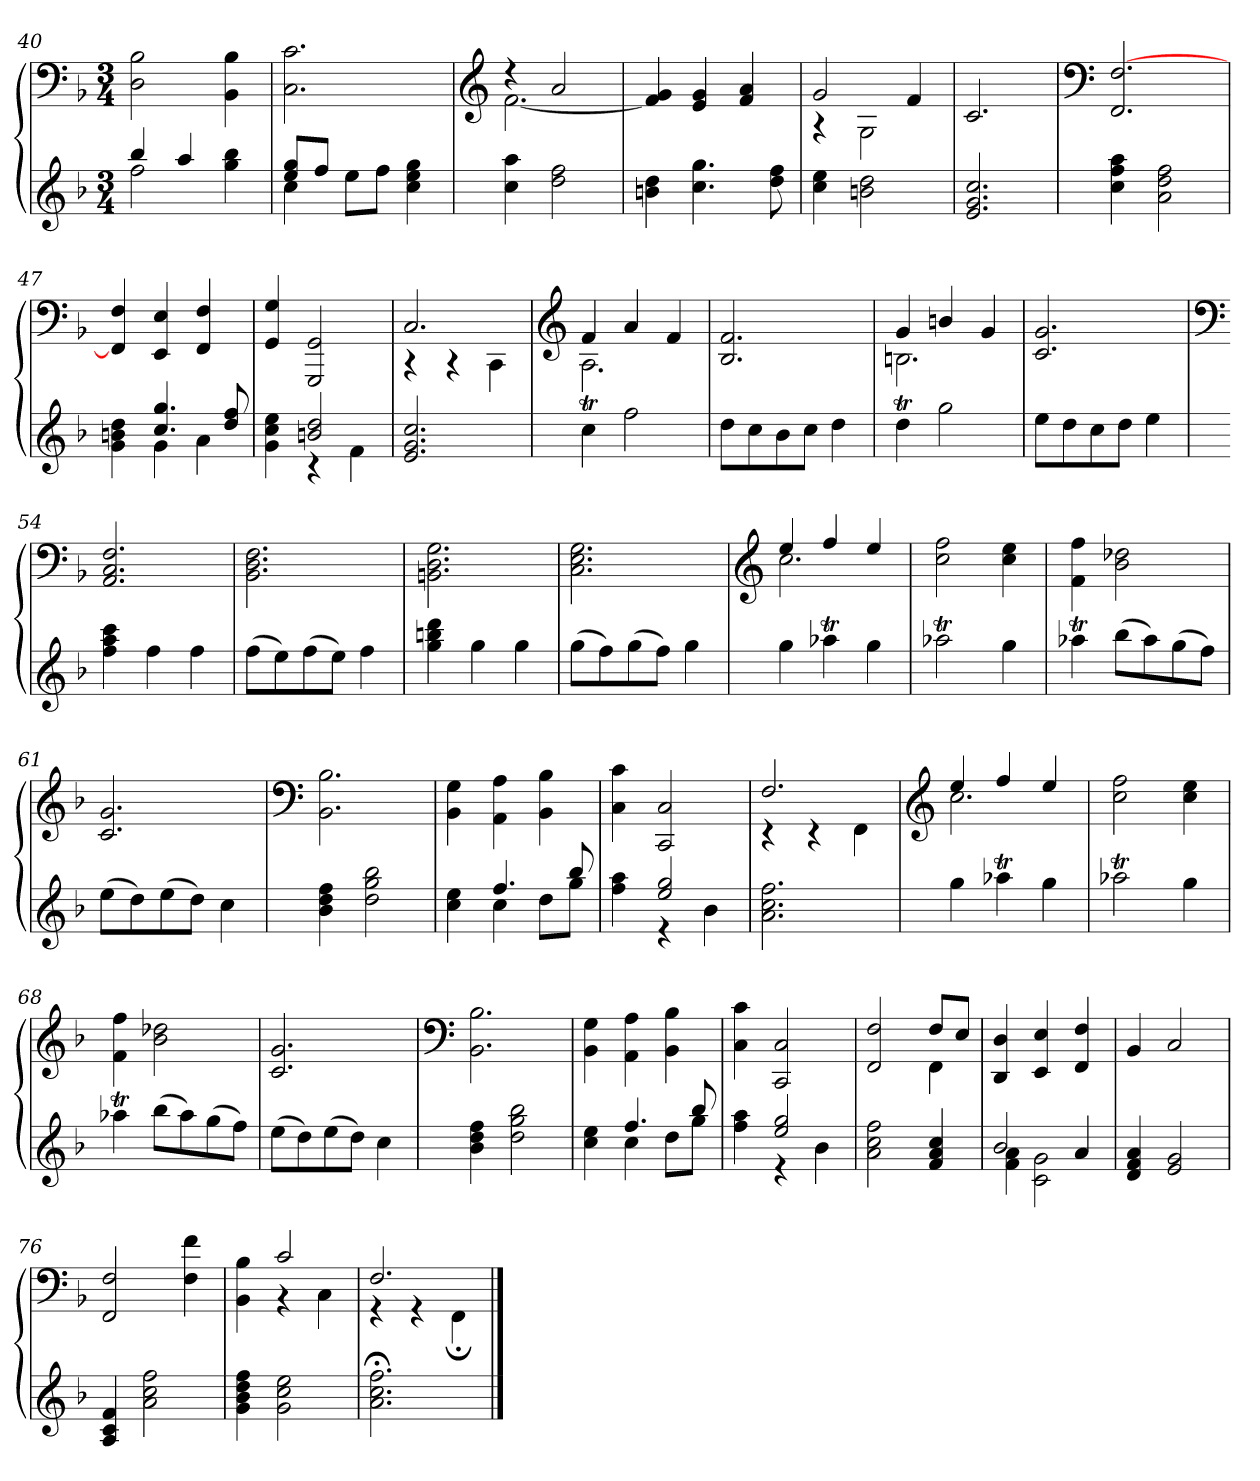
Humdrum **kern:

**kern	**kern
*part1	*part1
*staff2	*staff1
*clefG2	*clefF4
*k[b-]	*k[b-]
*d:	*d:
*M3/4	*M3/4
=40	=40
*^	*
4bb-/	2ff\	2D\ 2B-\
4aa/	.	.
4ryy	4gg\ 4bb-\	4BB-\ 4B-\
=41	=41	=41
8ee/ 8gg/L	4cc\	2.C\ 2.c\
8ff/J	.	.
2ryy	8ee\L	.
.	8ff\J	.
.	4cc\ 4ee\ 4gg\	.
*v	*v	*
=42	=42
*	*clefG2
*	*^
4cc\ 4aa\	4r	[2.f\
2dd\ 2ff\	2a/	.
*	*v	*v
=43	=43
4bn\ 4dd\	4f]/ 4g/
4.cc\ 4.gg\	4e/ 4g/
.	4f/ 4a/
8dd\ 8ff\	.
=44	=44
*	*^
4cc\ 4ee\	2g/	4r
2bn\ 2dd\	.	2G\
.	4f/	.
*	*v	*v
=45	=45
2.e/ 2.g/ 2.cc/	2.c/
=46	=46
*	*clefF4
4cc\ 4ff\ 4aa\	2.FF/ [2.F/
2a\ 2dd\ 2ff\	.
=47	=47
*^	*
4g\ 4bn\ 4dd\	4ryy	4FF]/ 4F/
4.cc/ 4.gg/	4g\	4EE/ 4E/
.	4a\	4FF/ 4F/
8dd/ 8ff/	.	.
=48	=48	=48
4g\ 4cc\ 4ee\	4ryy	4GG/ 4G/
2bn/ 2dd/	4r	2GGG/ 2GG/
.	4f\	.
*v	*v	*
=49	=49
*	*^
2.e/ 2.g/ 2.cc/	2.C/	4r
.	.	4r
.	.	4CC\
=50	=50	=50
*	*clefG2	*
4ccT\	4f/	2.A\
2ff\	4a/	.
.	4f/	.
*	*v	*v
=51	=51
8dd\L	2.B-/ 2.f/
8cc\	.
8b-\	.
8cc\J	.
4dd\	.
=52	=52
*	*^
4ddT\	4g/	2.Bn\
2gg\	4bn/	.
.	4g/	.
*	*v	*v
=53	=53
8ee\L	2.c/ 2.g/
8dd\	.
8cc\	.
8dd\J	.
4ee\	.
=54	=54
*	*clefF4
4ff\ 4aa\ 4ccc\	2.AA/ 2.C/ 2.F/
4ff\	.
4ff\	.
=55	=55
(8ff\L	2.BB-\ 2.D\ 2.F\
8ee\)	.
(8ff\	.
8ee\J)	.
4ff\	.
=56	=56
4gg\ 4bbn\ 4ddd\	2.BBn\ 2.D\ 2.G\
4gg\	.
4gg\	.
=57	=57
(8gg\L	2.C\ 2.E\ 2.G\
8ff\)	.
(8gg\	.
8ff\J)	.
4gg\	.
=58	=58
*	*clefG2
*	*^
4gg\	4ee/	2.cc\
4aa-XT\	4ff/	.
4gg\	4ee/	.
*	*v	*v
=59	=59
2aa-XT\	2cc\ 2ff\
4gg\	4cc\ 4ee\
=60	=60
4aa-XT\	4f\ 4ff\
(8bb-\L	2b-\ 2dd-X\
8aa-\)	.
(8gg\	.
8ff\J)	.
=61	=61
(8ee\L	2.c/ 2.g/
8dd\)	.
(8ee\	.
8dd\J)	.
4cc\	.
=62	=62
*	*clefF4
4b-\ 4dd\ 4ff\	2.BB-\ 2.B-\
2dd\ 2gg\ 2bb-\	.
=63	=63
*^	*
4cc\ 4ee\	4ryy	4BB-\ 4G\
4.ff/	4cc\	4AA\ 4A\
.	8dd\L	4BB-\ 4B-\
8bb-/	8gg\J	.
=64	=64	=64
4ff\ 4aa\	4ryy	4C\ 4c\
2ee/ 2gg/	4r	2CC/ 2C/
.	4b-\	.
*v	*v	*
=65	=65
*	*^
2.a\ 2.cc\ 2.ff\	2.F/	4r
.	.	4r
.	.	4FF\
=66	=66	=66
*	*clefG2	*
4gg\	4ee/	2.cc\
4aa-XT\	4ff/	.
4gg\	4ee/	.
*	*v	*v
=67	=67
2aa-XT\	2cc\ 2ff\
4gg\	4cc\ 4ee\
=68	=68
4aa-XT\	4f\ 4ff\
(8bb-\L	2b-\ 2dd-X\
8aa-\)	.
(8gg\	.
8ff\J)	.
=69	=69
(8ee\L	2.c/ 2.g/
8dd\)	.
(8ee\	.
8dd\J)	.
4cc\	.
=70	=70
*	*clefF4
4b-\ 4dd\ 4ff\	2.BB-\ 2.B-\
2dd\ 2gg\ 2bb-\	.
=71	=71
*^	*
4cc\ 4ee\	4ryy	4BB-\ 4G\
4.ff/	4cc\	4AA\ 4A\
.	8dd\L	4BB-\ 4B-\
8bb-/	8gg\J	.
=72	=72	=72
4ff\ 4aa\	4ryy	4C\ 4c\
2ee/ 2gg/	4r	2CC/ 2C/
.	4b-\	.
*v	*v	*
=73	=73
*	*^
2a\ 2cc\ 2ff\	2FF/ 2F/	2ryy
4f/ 4a/ 4cc/	8F/L	4FF\
.	8E/J	.
*	*v	*v
=74	=74
*^	*
2b-/	4f\ 4a\	4DD/ 4D/
.	2c\ 2g\	4EE/ 4E/
4a/	.	4FF/ 4F/
*v	*v	*
=75	=75
4d/ 4f/ 4a/	4BB-/
2e/ 2g/	2C/
=76	=76
4A/ 4c/ 4f/	2FF/ 2F/
2a\ 2cc\ 2ff\	.
.	4F\ 4f\
=77	=77
*	*^
4g\ 4b-\ 4dd\ 4ff\	4BB-\ 4B-\	4ryy
2g\ 2cc\ 2ee\	2c/	4r
.	.	4C\
=78	=78	=78
2.a;<\ 2.cc;<\ 2.ff;<\	2.F/	4r
.	.	4r
.	.	4FF;<\
*	*v	*v
==	==
*-	*-
